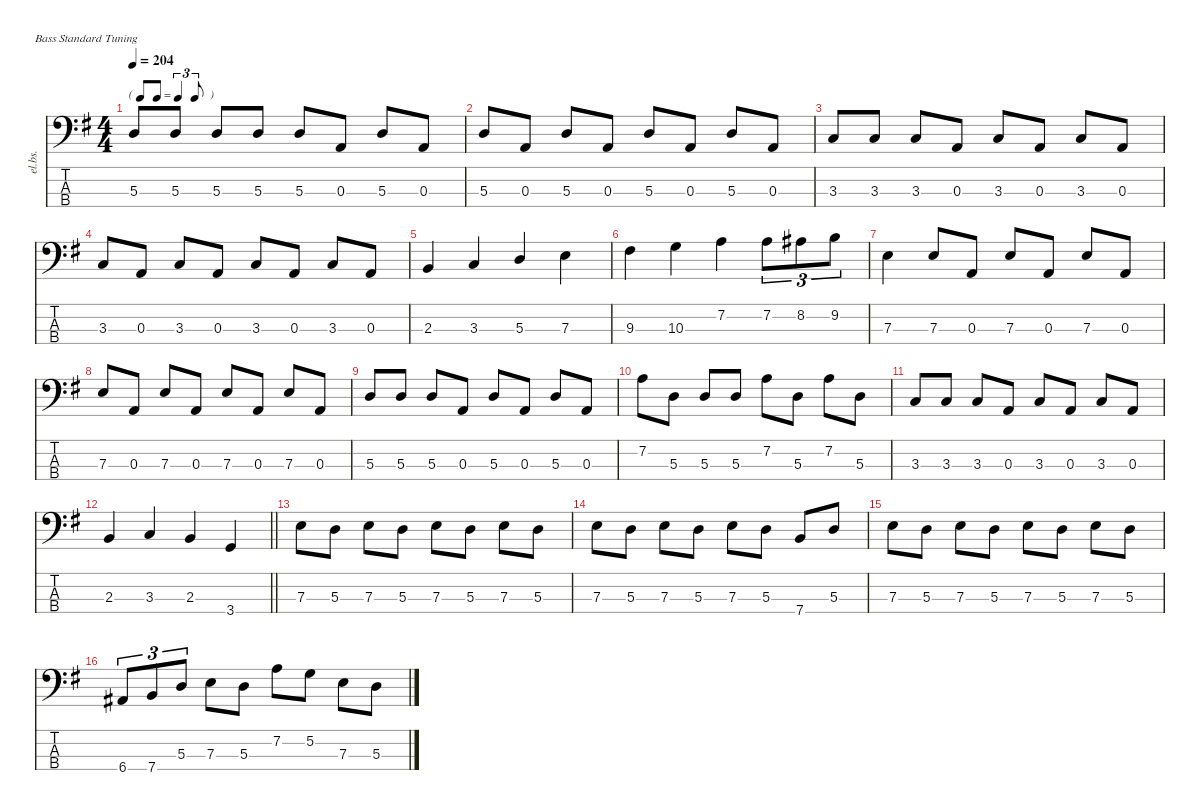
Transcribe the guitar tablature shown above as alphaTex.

\defaultSystemsLayout 4
\hideDynamics
\bracketExtendMode nobrackets
\otherSystemsTrackNameOrientation horizontal
\track ("Cliff Burton" "el.bs.") {defaultSystemsLayout 8 instrument electricbassfinger}
\staff {score tabs}
\tuning (G2 D2 A1 E1)
\ts (4 4)
\tf triplet8th
\tempo 204
\clef f4
\ks eminor
5.3{acc forcenatural}.8{dy f beam Up} 5.3{acc forcenatural}.8{beam Up} 5.3{acc forcenatural}.8{beam Up} 5.3{acc forcenatural}.8{beam Up} 5.3{acc forcenatural}.8{beam Up} 0.3{acc forcenatural}.8{beam Up} 5.3{acc forcenatural}.8{beam Up} 0.3{acc forcenatural}.8{beam Up} |
5.3{acc forcenatural}.8{beam Up} 0.3{acc forcenatural}.8{beam Up} 5.3{acc forcenatural}.8{beam Up} 0.3{acc forcenatural}.8{beam Up} 5.3{acc forcenatural}.8{beam Up} 0.3{acc forcenatural}.8{beam Up} 5.3{acc forcenatural}.8{beam Up} 0.3{acc forcenatural}.8{beam Up} |
3.3{acc forcenatural}.8{beam Up} 3.3{acc forcenatural}.8{beam Up} 3.3{acc forcenatural}.8{beam Up} 0.3{acc forcenatural}.8{beam Up} 3.3{acc forcenatural}.8{beam Up} 0.3{acc forcenatural}.8{beam Up} 3.3{acc forcenatural}.8{beam Up} 0.3{acc forcenatural}.8{beam Up} |
3.3{acc forcenatural}.8{beam Up} 0.3{acc forcenatural}.8{beam Up} 3.3{acc forcenatural}.8{beam Up} 0.3{acc forcenatural}.8{beam Up} 3.3{acc forcenatural}.8{beam Up} 0.3{acc forcenatural}.8{beam Up} 3.3{acc forcenatural}.8{beam Up} 0.3{acc forcenatural}.8{beam Up} |
2.3{acc forcenatural}.4{beam Up} 3.3{acc forcenatural}.4{beam Up} 5.3{acc forcenatural}.4{beam Up} 7.3{acc forcenatural}.4{beam Down} |
9.3{acc #}.4{beam Down} 10.3{acc forcenatural}.4{beam Down} 7.2{acc forcenatural}.4{beam Down} 7.2{acc forcenatural}.8{tu (3 2) beam Down} 8.2{acc #}.8{tu (3 2) beam Down} 9.2{acc forcenatural}.8{tu (3 2) beam Down} |
7.3{acc forcenatural}.4{beam Down} 7.3{acc forcenatural}.8{beam Up} 0.3{acc forcenatural}.8{beam Up} 7.3{acc forcenatural}.8{beam Up} 0.3{acc forcenatural}.8{beam Up} 7.3{acc forcenatural}.8{beam Up} 0.3{acc forcenatural}.8{beam Up} |
7.3{acc forcenatural}.8{beam Up} 0.3{acc forcenatural}.8{beam Up} 7.3{acc forcenatural}.8{beam Up} 0.3{acc forcenatural}.8{beam Up} 7.3{acc forcenatural}.8{beam Up} 0.3{acc forcenatural}.8{beam Up} 7.3{acc forcenatural}.8{beam Up} 0.3{acc forcenatural}.8{beam Up} |
5.3{acc forcenatural}.8{beam Up} 5.3{acc forcenatural}.8{beam Up} 5.3{acc forcenatural}.8{beam Up} 0.3{acc forcenatural}.8{beam Up} 5.3{acc forcenatural}.8{beam Up} 0.3{acc forcenatural}.8{beam Up} 5.3{acc forcenatural}.8{beam Up} 0.3{acc forcenatural}.8{beam Up} |
7.2{acc forcenatural}.8{beam Down} 5.3{acc forcenatural}.8{beam Down} 5.3{acc forcenatural}.8{beam Up} 5.3{acc forcenatural}.8{beam Up} 7.2{acc forcenatural}.8{beam Down} 5.3{acc forcenatural}.8{beam Down} 7.2{acc forcenatural}.8{beam Down} 5.3{acc forcenatural}.8{beam Down} |
3.3{acc forcenatural}.8{beam Up} 3.3{acc forcenatural}.8{beam Up} 3.3{acc forcenatural}.8{beam Up} 0.3{acc forcenatural}.8{beam Up} 3.3{acc forcenatural}.8{beam Up} 0.3{acc forcenatural}.8{beam Up} 3.3{acc forcenatural}.8{beam Up} 0.3{acc forcenatural}.8{beam Up} |
\barLineRight lightlight
2.3{acc forcenatural}.4{beam Up} 3.3{acc forcenatural}.4{beam Up} 2.3{acc forcenatural}.4{beam Up} 3.4{acc forcenatural}.4{beam Up} |
7.3{acc forcenatural}.8{beam Down} 5.3{acc forcenatural}.8{beam Down} 7.3{acc forcenatural}.8{beam Down} 5.3{acc forcenatural}.8{beam Down} 7.3{acc forcenatural}.8{beam Down} 5.3{acc forcenatural}.8{beam Down} 7.3{acc forcenatural}.8{beam Down} 5.3{acc forcenatural}.8{beam Down} |
7.3{acc forcenatural}.8{beam Down} 5.3{acc forcenatural}.8{beam Down} 7.3{acc forcenatural}.8{beam Down} 5.3{acc forcenatural}.8{beam Down} 7.3{acc forcenatural}.8{beam Down} 5.3{acc forcenatural}.8{beam Down} 7.4{acc forcenatural}.8{beam Up} 5.3{acc forcenatural}.8{beam Up} |
7.3{acc forcenatural}.8{beam Down} 5.3{acc forcenatural}.8{beam Down} 7.3{acc forcenatural}.8{beam Down} 5.3{acc forcenatural}.8{beam Down} 7.3{acc forcenatural}.8{beam Down} 5.3{acc forcenatural}.8{beam Down} 7.3{acc forcenatural}.8{beam Down} 5.3{acc forcenatural}.8{beam Down} |
6.4{acc #}.8{tu (3 2) beam Up} 7.4{acc forcenatural}.8{tu (3 2) beam Up} 5.3{acc forcenatural}.8{tu (3 2) beam Up} 7.3{acc forcenatural}.8{beam Down} 5.3{acc forcenatural}.8{beam Down} 7.2{acc forcenatural}.8{beam Down} 5.2{acc forcenatural}.8{beam Down} 7.3{acc forcenatural}.8{beam Down} 5.3{acc forcenatural}.8{beam Down}
